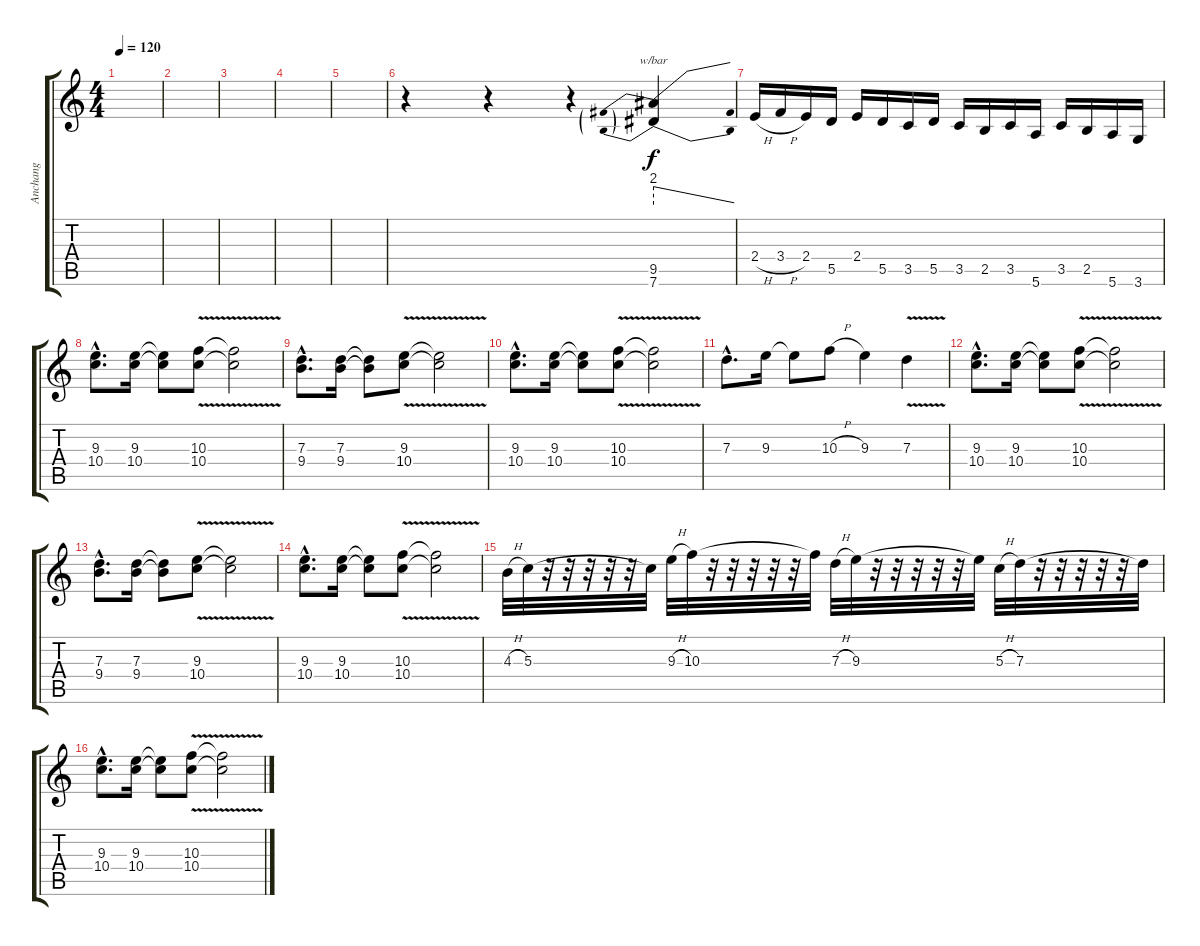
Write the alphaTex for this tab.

\track ("Anchang" "Anchang") {instrument overdrivenguitar}
\staff {score tabs}
\tuning (E4 B3 G3 D3 A2 E2) {hide}
\ts (4 4)
\tempo 120
\clef g2
\ks c
|
|
|
|
|
r.4 r.4 r.4 (9.5 7.6).4{tbe (predivedive default 0 8 60 0)} |
2.4{h}.16 3.4{h}.16 2.4.16 5.5.16 2.4.16 5.5.16 3.5.16 5.5.16 3.5.16 2.5.16 3.5.16 5.6.16 3.5.16 2.5.16 5.6.16 3.6.16 |
(9.3{hac} 10.4{hac}).8{d} (9.3 10.4).16 (9.3{t} 10.4{t}).8 (10.3{v} 10.4{v}).8 (10.3{t} 10.4{t}).2 |
(7.3{hac} 9.4{hac}).8{d} (7.3 9.4).16 (7.3{t} 9.4{t}).8 (9.3{v} 10.4{v}).8 (9.3{t} 10.4{t}).2 |
(9.3{hac} 10.4{hac}).8{d} (9.3 10.4).16 (9.3{t} 10.4{t}).8 (10.3{v} 10.4{v}).8 (10.3{t} 10.4{t}).2 |
7.3{hac}.8{d} 9.3.16 9.3{t}.8 10.3{h}.8 9.3.4 7.3{v}.4 |
(9.3{hac} 10.4{hac}).8{d} (9.3 10.4).16 (9.3{t} 10.4{t}).8 (10.3{v} 10.4{v}).8 (10.3{t} 10.4{t}).2 |
(7.3{hac} 9.4{hac}).8{d} (7.3 9.4).16 (7.3{t} 9.4{t}).8 (9.3{v} 10.4{v}).8 (9.3{t} 10.4{t}).2 |
(9.3{hac} 10.4{hac}).8{d} (9.3 10.4).16 (9.3{t} 10.4{t}).8 (10.3{v} 10.4{v}).8 (10.3{t} 10.4{t}).2 |
4.3{h}.32 5.3.32 r.32 r.32 r.32 r.32 r.32 5.3{t}.32 9.3{h}.32 10.3.32 r.32 r.32 r.32 r.32 r.32 10.3{t}.32 7.3{h}.32 9.3.32 r.32 r.32 r.32 r.32 r.32 9.3{t}.32 5.3{h}.32 7.3.32 r.32 r.32 r.32 r.32 r.32 7.3{t}.32 |
(9.3{hac} 10.4{hac}).8{d} (9.3 10.4).16 (9.3{t} 10.4{t}).8 (10.3{v} 10.4{v}).8 (10.3{t} 10.4{t}).2
